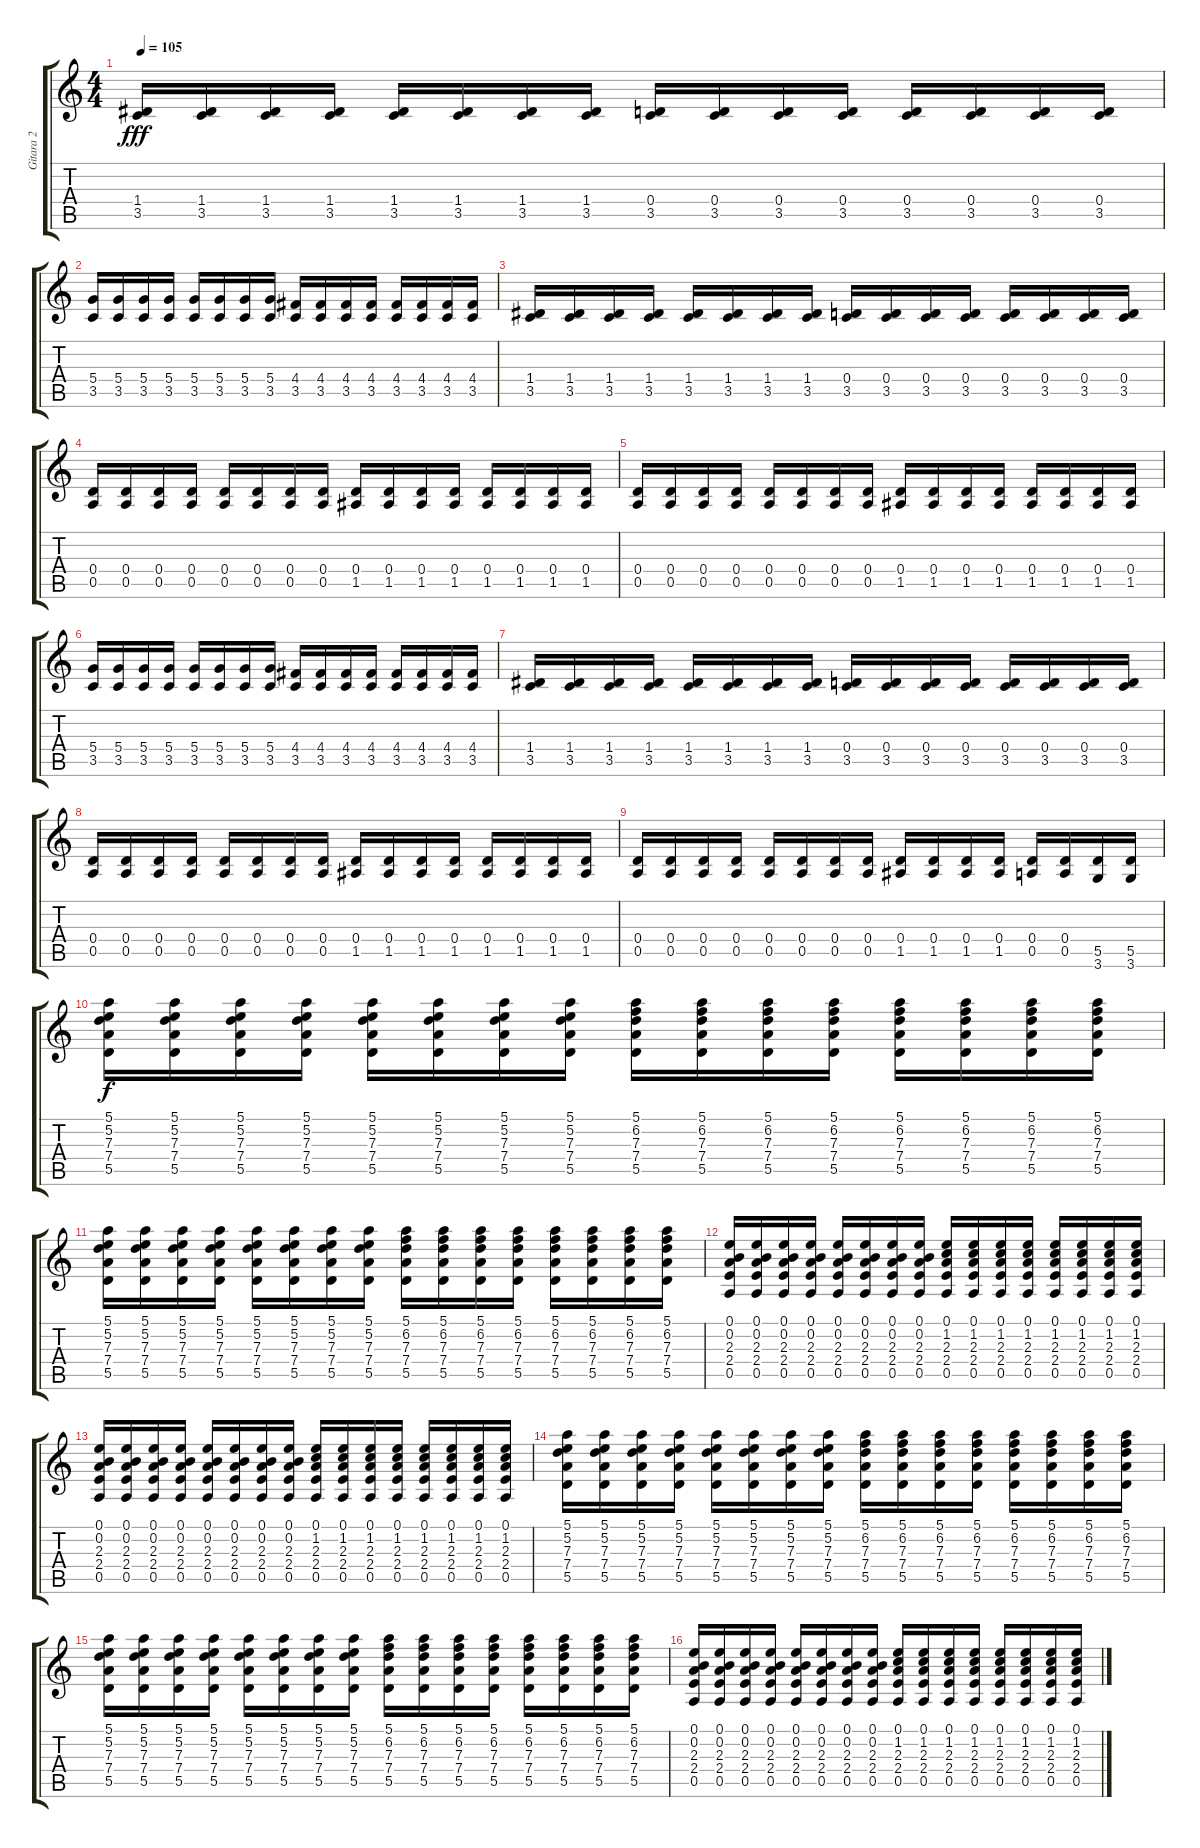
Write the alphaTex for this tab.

\track ("Gitara 2" "Gitara 2") {instrument distortionguitar}
\staff {score tabs}
\tuning (E4 B3 G3 D3 A2 E2) {hide}
\ts (4 4)
\tempo 105
\clef g2
\ks c
(1.4 3.5).16{dy fff} (1.4 3.5).16 (1.4 3.5).16 (1.4 3.5).16 (1.4 3.5).16 (1.4 3.5).16 (1.4 3.5).16 (1.4 3.5).16 (0.4 3.5).16 (0.4 3.5).16 (0.4 3.5).16 (0.4 3.5).16 (0.4 3.5).16 (0.4 3.5).16 (0.4 3.5).16 (0.4 3.5).16 |
(5.4 3.5).16 (5.4 3.5).16 (5.4 3.5).16 (5.4 3.5).16 (5.4 3.5).16 (5.4 3.5).16 (5.4 3.5).16 (5.4 3.5).16 (4.4 3.5).16 (4.4 3.5).16 (4.4 3.5).16 (4.4 3.5).16 (4.4 3.5).16 (4.4 3.5).16 (4.4 3.5).16 (4.4 3.5).16 |
(1.4 3.5).16 (1.4 3.5).16 (1.4 3.5).16 (1.4 3.5).16 (1.4 3.5).16 (1.4 3.5).16 (1.4 3.5).16 (1.4 3.5).16 (0.4 3.5).16 (0.4 3.5).16 (0.4 3.5).16 (0.4 3.5).16 (0.4 3.5).16 (0.4 3.5).16 (0.4 3.5).16 (0.4 3.5).16 |
(0.4 0.5).16 (0.4 0.5).16 (0.4 0.5).16 (0.4 0.5).16 (0.4 0.5).16 (0.4 0.5).16 (0.4 0.5).16 (0.4 0.5).16 (0.4 1.5).16 (0.4 1.5).16 (0.4 1.5).16 (0.4 1.5).16 (0.4 1.5).16 (0.4 1.5).16 (0.4 1.5).16 (0.4 1.5).16 |
(0.4 0.5).16 (0.4 0.5).16 (0.4 0.5).16 (0.4 0.5).16 (0.4 0.5).16 (0.4 0.5).16 (0.4 0.5).16 (0.4 0.5).16 (0.4 1.5).16 (0.4 1.5).16 (0.4 1.5).16 (0.4 1.5).16 (0.4 1.5).16 (0.4 1.5).16 (0.4 1.5).16 (0.4 1.5).16 |
(5.4 3.5).16 (5.4 3.5).16 (5.4 3.5).16 (5.4 3.5).16 (5.4 3.5).16 (5.4 3.5).16 (5.4 3.5).16 (5.4 3.5).16 (4.4 3.5).16 (4.4 3.5).16 (4.4 3.5).16 (4.4 3.5).16 (4.4 3.5).16 (4.4 3.5).16 (4.4 3.5).16 (4.4 3.5).16 |
(1.4 3.5).16 (1.4 3.5).16 (1.4 3.5).16 (1.4 3.5).16 (1.4 3.5).16 (1.4 3.5).16 (1.4 3.5).16 (1.4 3.5).16 (0.4 3.5).16 (0.4 3.5).16 (0.4 3.5).16 (0.4 3.5).16 (0.4 3.5).16 (0.4 3.5).16 (0.4 3.5).16 (0.4 3.5).16 |
(0.4 0.5).16 (0.4 0.5).16 (0.4 0.5).16 (0.4 0.5).16 (0.4 0.5).16 (0.4 0.5).16 (0.4 0.5).16 (0.4 0.5).16 (0.4 1.5).16 (0.4 1.5).16 (0.4 1.5).16 (0.4 1.5).16 (0.4 1.5).16 (0.4 1.5).16 (0.4 1.5).16 (0.4 1.5).16 |
(0.4 0.5).16 (0.4 0.5).16 (0.4 0.5).16 (0.4 0.5).16 (0.4 0.5).16 (0.4 0.5).16 (0.4 0.5).16 (0.4 0.5).16 (0.4 1.5).16 (0.4 1.5).16 (0.4 1.5).16 (0.4 1.5).16 (0.4 0.5).16 (0.4 0.5).16 (5.5 3.6).16 (5.5 3.6).16 |
(5.1 5.2 7.3 7.4 5.5).16{dy f} (5.1 5.2 7.3 7.4 5.5).16 (5.1 5.2 7.3 7.4 5.5).16 (5.1 5.2 7.3 7.4 5.5).16 (5.1 5.2 7.3 7.4 5.5).16 (5.1 5.2 7.3 7.4 5.5).16 (5.1 5.2 7.3 7.4 5.5).16 (5.1 5.2 7.3 7.4 5.5).16 (5.1 6.2 7.3 7.4 5.5).16 (5.1 6.2 7.3 7.4 5.5).16 (5.1 6.2 7.3 7.4 5.5).16 (5.1 6.2 7.3 7.4 5.5).16 (5.1 6.2 7.3 7.4 5.5).16 (5.1 6.2 7.3 7.4 5.5).16 (5.1 6.2 7.3 7.4 5.5).16 (5.1 6.2 7.3 7.4 5.5).16 |
(5.1 5.2 7.3 7.4 5.5).16 (5.1 5.2 7.3 7.4 5.5).16 (5.1 5.2 7.3 7.4 5.5).16 (5.1 5.2 7.3 7.4 5.5).16 (5.1 5.2 7.3 7.4 5.5).16 (5.1 5.2 7.3 7.4 5.5).16 (5.1 5.2 7.3 7.4 5.5).16 (5.1 5.2 7.3 7.4 5.5).16 (5.1 6.2 7.3 7.4 5.5).16 (5.1 6.2 7.3 7.4 5.5).16 (5.1 6.2 7.3 7.4 5.5).16 (5.1 6.2 7.3 7.4 5.5).16 (5.1 6.2 7.3 7.4 5.5).16 (5.1 6.2 7.3 7.4 5.5).16 (5.1 6.2 7.3 7.4 5.5).16 (5.1 6.2 7.3 7.4 5.5).16 |
(0.1 0.2 2.3 2.4 0.5).16 (0.1 0.2 2.3 2.4 0.5).16 (0.1 0.2 2.3 2.4 0.5).16 (0.1 0.2 2.3 2.4 0.5).16 (0.1 0.2 2.3 2.4 0.5).16 (0.1 0.2 2.3 2.4 0.5).16 (0.1 0.2 2.3 2.4 0.5).16 (0.1 0.2 2.3 2.4 0.5).16 (0.1 1.2 2.3 2.4 0.5).16 (0.1 1.2 2.3 2.4 0.5).16 (0.1 1.2 2.3 2.4 0.5).16 (0.1 1.2 2.3 2.4 0.5).16 (0.1 1.2 2.3 2.4 0.5).16 (0.1 1.2 2.3 2.4 0.5).16 (0.1 1.2 2.3 2.4 0.5).16 (0.1 1.2 2.3 2.4 0.5).16 |
(0.1 0.2 2.3 2.4 0.5).16 (0.1 0.2 2.3 2.4 0.5).16 (0.1 0.2 2.3 2.4 0.5).16 (0.1 0.2 2.3 2.4 0.5).16 (0.1 0.2 2.3 2.4 0.5).16 (0.1 0.2 2.3 2.4 0.5).16 (0.1 0.2 2.3 2.4 0.5).16 (0.1 0.2 2.3 2.4 0.5).16 (0.1 1.2 2.3 2.4 0.5).16 (0.1 1.2 2.3 2.4 0.5).16 (0.1 1.2 2.3 2.4 0.5).16 (0.1 1.2 2.3 2.4 0.5).16 (0.1 1.2 2.3 2.4 0.5).16 (0.1 1.2 2.3 2.4 0.5).16 (0.1 1.2 2.3 2.4 0.5).16 (0.1 1.2 2.3 2.4 0.5).16 |
(5.1 5.2 7.3 7.4 5.5).16 (5.1 5.2 7.3 7.4 5.5).16 (5.1 5.2 7.3 7.4 5.5).16 (5.1 5.2 7.3 7.4 5.5).16 (5.1 5.2 7.3 7.4 5.5).16 (5.1 5.2 7.3 7.4 5.5).16 (5.1 5.2 7.3 7.4 5.5).16 (5.1 5.2 7.3 7.4 5.5).16 (5.1 6.2 7.3 7.4 5.5).16 (5.1 6.2 7.3 7.4 5.5).16 (5.1 6.2 7.3 7.4 5.5).16 (5.1 6.2 7.3 7.4 5.5).16 (5.1 6.2 7.3 7.4 5.5).16 (5.1 6.2 7.3 7.4 5.5).16 (5.1 6.2 7.3 7.4 5.5).16 (5.1 6.2 7.3 7.4 5.5).16 |
(5.1 5.2 7.3 7.4 5.5).16 (5.1 5.2 7.3 7.4 5.5).16 (5.1 5.2 7.3 7.4 5.5).16 (5.1 5.2 7.3 7.4 5.5).16 (5.1 5.2 7.3 7.4 5.5).16 (5.1 5.2 7.3 7.4 5.5).16 (5.1 5.2 7.3 7.4 5.5).16 (5.1 5.2 7.3 7.4 5.5).16 (5.1 6.2 7.3 7.4 5.5).16 (5.1 6.2 7.3 7.4 5.5).16 (5.1 6.2 7.3 7.4 5.5).16 (5.1 6.2 7.3 7.4 5.5).16 (5.1 6.2 7.3 7.4 5.5).16 (5.1 6.2 7.3 7.4 5.5).16 (5.1 6.2 7.3 7.4 5.5).16 (5.1 6.2 7.3 7.4 5.5).16 |
(0.1 0.2 2.3 2.4 0.5).16 (0.1 0.2 2.3 2.4 0.5).16 (0.1 0.2 2.3 2.4 0.5).16 (0.1 0.2 2.3 2.4 0.5).16 (0.1 0.2 2.3 2.4 0.5).16 (0.1 0.2 2.3 2.4 0.5).16 (0.1 0.2 2.3 2.4 0.5).16 (0.1 0.2 2.3 2.4 0.5).16 (0.1 1.2 2.3 2.4 0.5).16 (0.1 1.2 2.3 2.4 0.5).16 (0.1 1.2 2.3 2.4 0.5).16 (0.1 1.2 2.3 2.4 0.5).16 (0.1 1.2 2.3 2.4 0.5).16 (0.1 1.2 2.3 2.4 0.5).16 (0.1 1.2 2.3 2.4 0.5).16 (0.1 1.2 2.3 2.4 0.5).16
